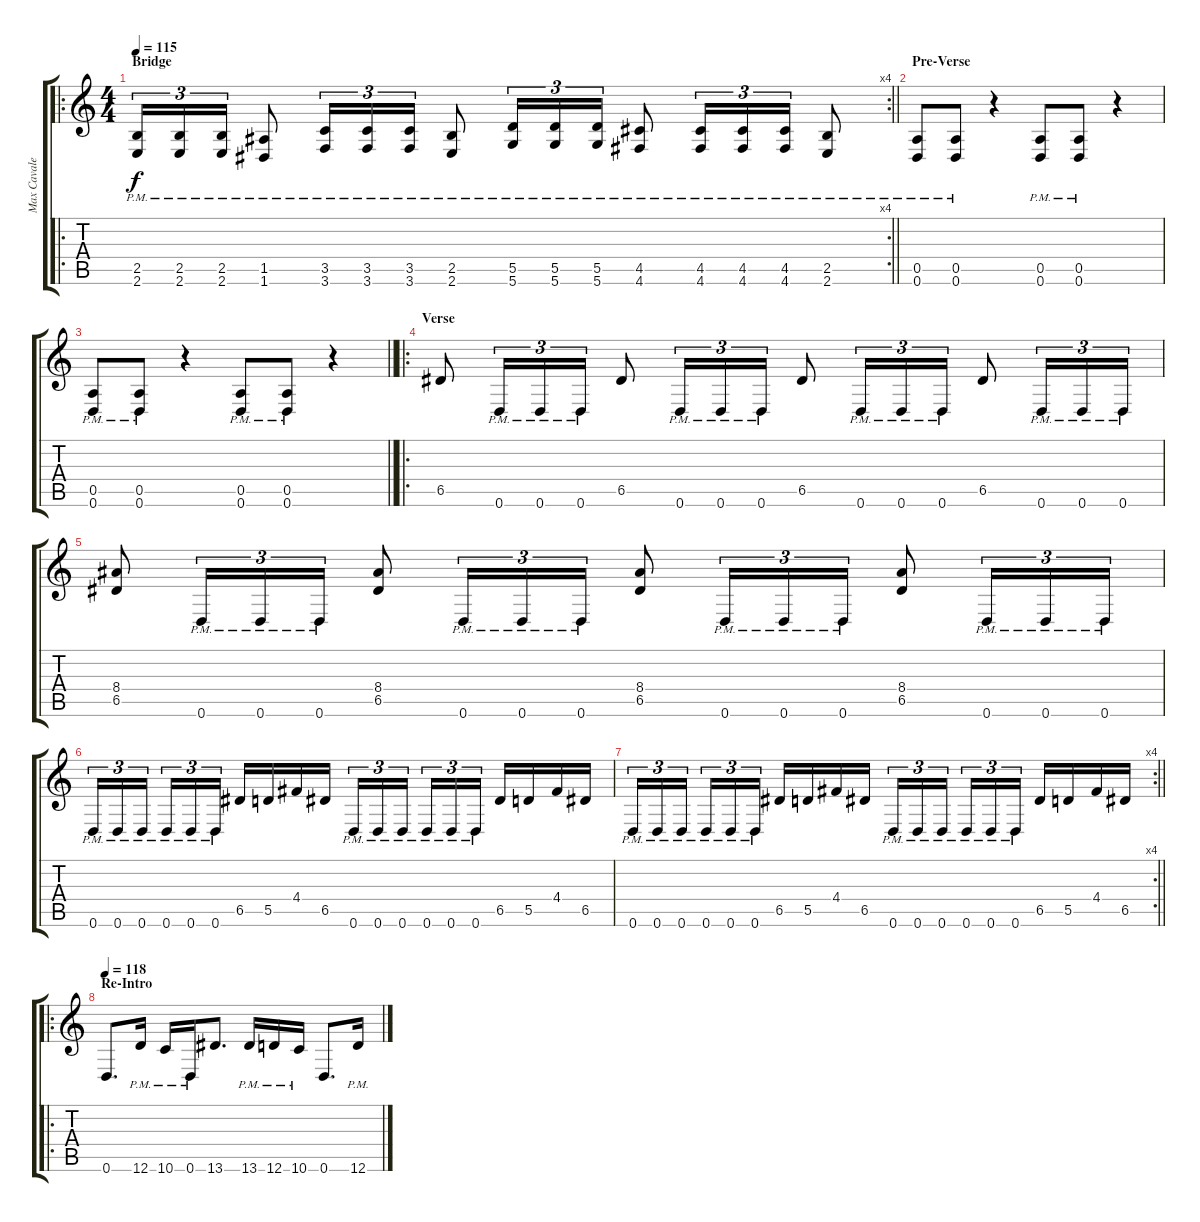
\track ("Max Cavalera" "Max Cavale") {instrument distortionguitar}
\staff {score tabs}
\tuning (E4 B3 G3 D3 A2 D2) {hide}
\ro
\rc 4
\ts (4 4)
\section ("" "Bridge")
\tempo 115
\clef g2
\barLineRight lightlight
\ks c
(2.5{pm} 2.6{pm}).16{tu (3 2) dy f} (2.5{pm} 2.6{pm}).16{tu (3 2)} (2.5{pm} 2.6{pm}).16{tu (3 2)} (1.5{pm} 1.6{pm}).8 (3.5{pm} 3.6{pm}).16{tu (3 2)} (3.5{pm} 3.6{pm}).16{tu (3 2)} (3.5{pm} 3.6{pm}).16{tu (3 2)} (2.5{pm} 2.6{pm}).8 (5.5{pm} 5.6{pm}).16{tu (3 2)} (5.5{pm} 5.6{pm}).16{tu (3 2)} (5.5{pm} 5.6{pm}).16{tu (3 2)} (4.5{pm} 4.6{pm}).8 (4.5{pm} 4.6{pm}).16{tu (3 2)} (4.5{pm} 4.6{pm}).16{tu (3 2)} (4.5{pm} 4.6{pm}).16{tu (3 2)} (2.5{pm} 2.6{pm}).8 |
\section ("" "Pre-Verse")
(0.5{pm} 0.6{pm}).8 (0.5{pm} 0.6{pm}).8 r.4 (0.5{pm} 0.6{pm}).8 (0.5{pm} 0.6{pm}).8 r.4 |
\barLineRight lightlight
(0.5{pm} 0.6{pm}).8 (0.5{pm} 0.6{pm}).8 r.4 (0.5{pm} 0.6{pm}).8 (0.5{pm} 0.6{pm}).8 r.4 |
\ro
\section ("" "Verse")
6.5.8 0.6{pm}.16{tu (3 2)} 0.6{pm}.16{tu (3 2)} 0.6{pm}.16{tu (3 2)} 6.5.8 0.6{pm}.16{tu (3 2)} 0.6{pm}.16{tu (3 2)} 0.6{pm}.16{tu (3 2)} 6.5.8 0.6{pm}.16{tu (3 2)} 0.6{pm}.16{tu (3 2)} 0.6{pm}.16{tu (3 2)} 6.5.8 0.6{pm}.16{tu (3 2)} 0.6{pm}.16{tu (3 2)} 0.6{pm}.16{tu (3 2)} |
(8.4 6.5).8 0.6{pm}.16{tu (3 2)} 0.6{pm}.16{tu (3 2)} 0.6{pm}.16{tu (3 2)} (8.4 6.5).8 0.6{pm}.16{tu (3 2)} 0.6{pm}.16{tu (3 2)} 0.6{pm}.16{tu (3 2)} (8.4 6.5).8 0.6{pm}.16{tu (3 2)} 0.6{pm}.16{tu (3 2)} 0.6{pm}.16{tu (3 2)} (8.4 6.5).8 0.6{pm}.16{tu (3 2)} 0.6{pm}.16{tu (3 2)} 0.6{pm}.16{tu (3 2)} |
0.6{pm}.16{tu (3 2)} 0.6{pm}.16{tu (3 2)} 0.6{pm}.16{tu (3 2) beam splitsecondary} 0.6{pm}.16{tu (3 2)} 0.6{pm}.16{tu (3 2)} 0.6{pm}.16{tu (3 2)} 6.5.16 5.5.16 4.4.16 6.5.16 0.6{pm}.16{tu (3 2)} 0.6{pm}.16{tu (3 2)} 0.6{pm}.16{tu (3 2) beam splitsecondary} 0.6{pm}.16{tu (3 2)} 0.6{pm}.16{tu (3 2)} 0.6{pm}.16{tu (3 2)} 6.5.16 5.5.16 4.4.16 6.5.16 |
\rc 4
\barLineRight lightlight
0.6{pm}.16{tu (3 2)} 0.6{pm}.16{tu (3 2)} 0.6{pm}.16{tu (3 2) beam splitsecondary} 0.6{pm}.16{tu (3 2)} 0.6{pm}.16{tu (3 2)} 0.6{pm}.16{tu (3 2)} 6.5.16 5.5.16 4.4.16 6.5.16 0.6{pm}.16{tu (3 2)} 0.6{pm}.16{tu (3 2)} 0.6{pm}.16{tu (3 2) beam splitsecondary} 0.6{pm}.16{tu (3 2)} 0.6{pm}.16{tu (3 2)} 0.6{pm}.16{tu (3 2)} 6.5.16 5.5.16 4.4.16 6.5.16 |
\ro
\section ("" "Re-Intro")
\tempo 118
0.6.8{d} 12.6{pm}.16 10.6{pm}.16 0.6{pm}.16 13.6.8{d} 13.6{pm}.16 12.6{pm}.16 10.6{pm}.16 0.6.8{d} 12.6{pm}.16
